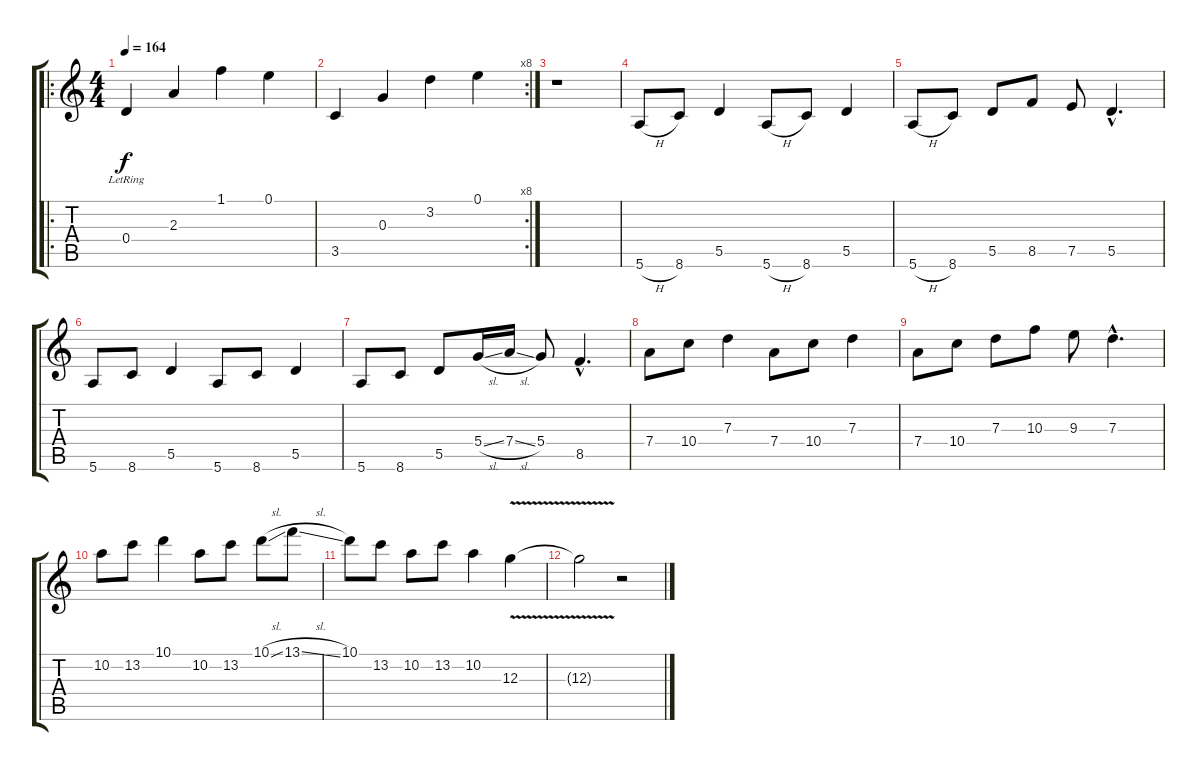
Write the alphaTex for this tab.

\track "" {instrument overdrivenguitar}
\staff {score tabs}
\tuning (E4 B3 G3 D3 A2 E2) {hide}
\ro
\ts (4 4)
\tempo 164
\clef g2
\ks c
0.4{lr}.4{dy f instrument overdrivenguitar} 2.3.4 1.1.4 0.1.4 |
\rc 8
3.5.4 0.3.4 3.2.4 0.1.4 |
r.1 |
5.6{h}.8 8.6.8 5.5.4 5.6{h}.8 8.6.8 5.5.4 |
5.6{h}.8 8.6.8 5.5.8 8.5.8 7.5.8 5.5{hac}.4{d} |
5.6.8 8.6.8 5.5.4 5.6.8 8.6.8 5.5.4 |
5.6.8 8.6.8 5.5.8 5.4{sl}.16 7.4{sl}.16 5.4.8 8.5{hac}.4{d} |
7.4.8 10.4.8 7.3.4 7.4.8 10.4.8 7.3.4 |
7.4.8 10.4.8 7.3.8 10.3.8 9.3.8 7.3{hac}.4{d} |
10.2.8 13.2.8 10.1.4 10.2.8 13.2.8 10.1{sl}.8 13.1{sl}.8 |
10.1.8 13.2.8 10.2.8 13.2.8 10.2.4 12.3{v}.4 |
12.3{t}.2 r.2
